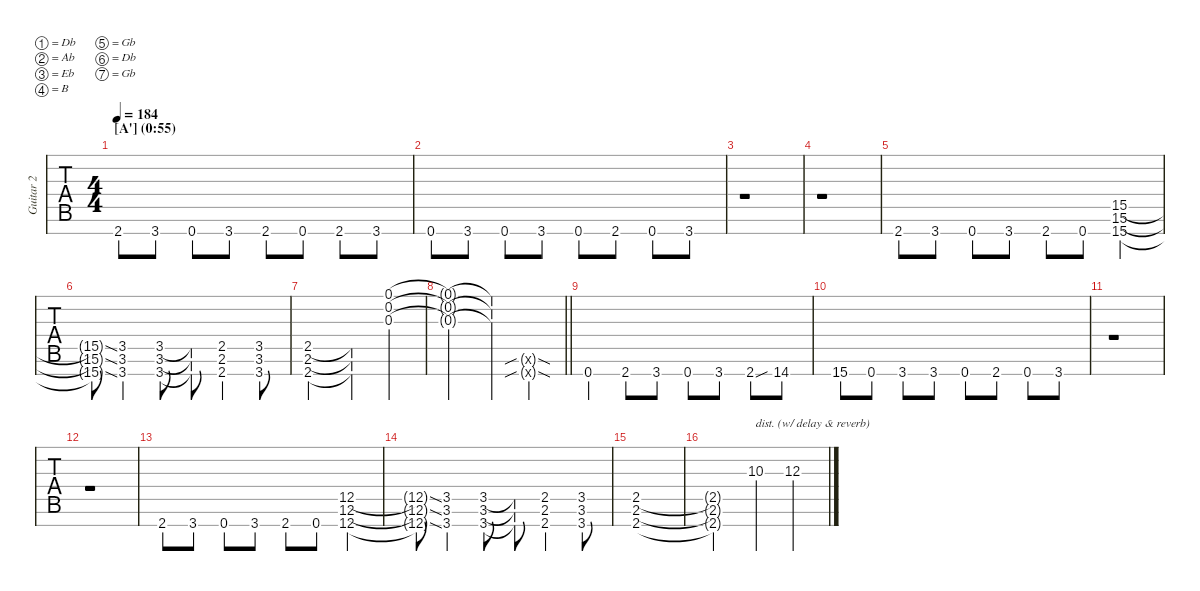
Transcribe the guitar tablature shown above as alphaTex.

\defaultSystemsLayout 2
\hideDynamics
\bracketExtendMode nobrackets
\multiTrackTrackNamePolicy allsystems
\firstSystemTrackNameMode fullname
\otherSystemsTrackNameMode fullname
\track ("Guitar 2" "Gtr. 2") {mute instrument overdrivenguitar}
\staff {tabs}
\tuning (Db4 Ab3 Eb3 B2 Gb2 Db2 Gb1)
\ts (4 4)
\section ("" "[A'] (0:55)")
\tempo 184
\clef g2
\ks c
2.7{acc #}.8{dy mf} 3.7.8 0.7{acc #}.8 3.7.8 2.7{acc #}.8 0.7{acc #}.8 2.7{acc #}.8 3.7.8 |
0.7{acc #}.8 3.7.8 0.7{acc #}.8 3.7.8 0.7{acc #}.8 2.7{acc #}.8 0.7{acc #}.8 3.7.8 |
r.1 |
r.1 |
2.7{acc #}.8 3.7.8 0.7{acc #}.8 3.7.8 2.7{acc #}.8 0.7{acc #}.8 (15.7 15.6 15.5).4 |
(15.7{sod t} 15.6{sod t} 15.5{sod t}).8 (3.6 3.7 3.5).4 (3.7 3.6 3.5).8 (3.5{t} 3.6{t} 3.7{t}).8 (2.7{acc #} 2.6{acc #} 2.5{acc #}).4 (3.5 3.6 3.7).8 |
(2.7{acc #} 2.6{acc #} 2.5{acc #}).2 (2.5{t acc #} 2.6{t acc #} 2.7{t acc #}).4 (0.1{acc #} 0.2{acc #} 0.3{acc #}).4 |
\barLineRight lightlight
(0.1{t acc #} 0.2{t acc #} 0.3{t acc #}).2 (0.2{t acc #} 0.1{t acc #} 0.3{t acc #}).4 (12.6{sib sod g x acc #} 12.7{sib sod g x acc #}).4 |
0.7{acc #}.4 2.7{acc #}.8 3.7.8 0.7{acc #}.8 3.7.8 2.7{sou acc #}.8 14.7{acc #}.8 |
15.7.8 0.7{acc #}.8 3.7.8 3.7.8 0.7{acc #}.8 2.7{acc #}.8 0.7{acc #}.8 3.7.8 |
r.1 |
r.1 |
2.7{acc #}.8 3.7.8 0.7{acc #}.8 3.7.8 2.7{acc #}.8 0.7{acc #}.8 (12.7{acc #} 12.6{acc #} 12.5{acc #}).4 |
(12.7{sod t acc #} 12.6{sod t acc #} 12.5{sod t acc #}).8 (3.6 3.7 3.5).4 (3.7 3.6 3.5).8 (3.5{t} 3.6{t} 3.7{t}).8 (2.7{acc #} 2.6{acc #} 2.5{acc #}).4 (3.5 3.6 3.7).8 |
(2.7{acc #} 2.6{acc #} 2.5{acc #}).1 |
(2.7{t acc #} 2.6{t acc #} 2.5{t acc #}).2{instrument overdrivenguitar} 10.3{acc #}.4{txt "dist. (w/ delay & reverb)"} 12.3{acc #}.4
